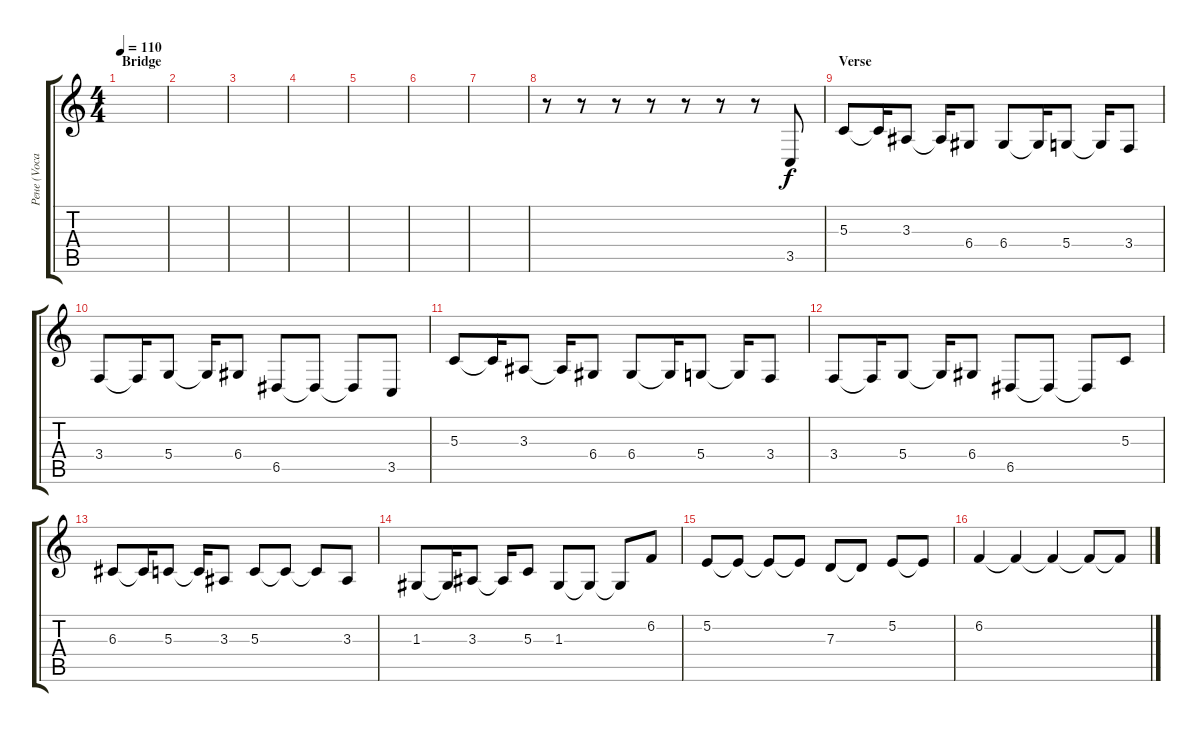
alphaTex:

\track ("Рене (Vocal 1)" "Рене (Voca") {instrument lead6voice}
\staff {score tabs}
\tuning (E4 B3 G3 D3 A2 E2) {hide}
\ts (4 4)
\section ("" "Bridge")
\tempo 110
\clef g2
\ks c
|
|
|
|
|
|
|
r.8 r.8 r.8 r.8 r.8 r.8 r.8 3.5.8 |
\section ("" "Verse")
5.3.8 5.3{t}.16 3.3.8 3.3{t}.16 6.4.8 6.4.8 6.4{t}.16 5.4.8 5.4{t}.16 3.4.8 |
3.4.8 3.4{t}.16 5.4.8 5.4{t}.16 6.4.8 6.5.8 6.5{t}.8 6.5{t}.8 3.5.8 |
5.3.8 5.3{t}.16 3.3.8 3.3{t}.16 6.4.8 6.4.8 6.4{t}.16 5.4.8 5.4{t}.16 3.4.8 |
3.4.8 3.4{t}.16 5.4.8 5.4{t}.16 6.4.8 6.5.8 6.5{t}.8 6.5{t}.8 5.3.8 |
6.3.8 6.3{t}.16 5.3.8 5.3{t}.16 3.3.8 5.3.8 5.3{t}.8 5.3{t}.8 3.3.8 |
1.3.8 1.3{t}.16 3.3.8 3.3{t}.16 5.3.8 1.3.8 1.3{t}.8 1.3{t}.8 6.2.8 |
5.2.8 5.2{t}.8 5.2{t}.8 5.2{t}.8 7.3.8 7.3{t}.8 5.2.8 5.2{t}.8 |
6.2.4 6.2{t}.4 6.2{t}.4 6.2{t}.8 6.2{t}.8
